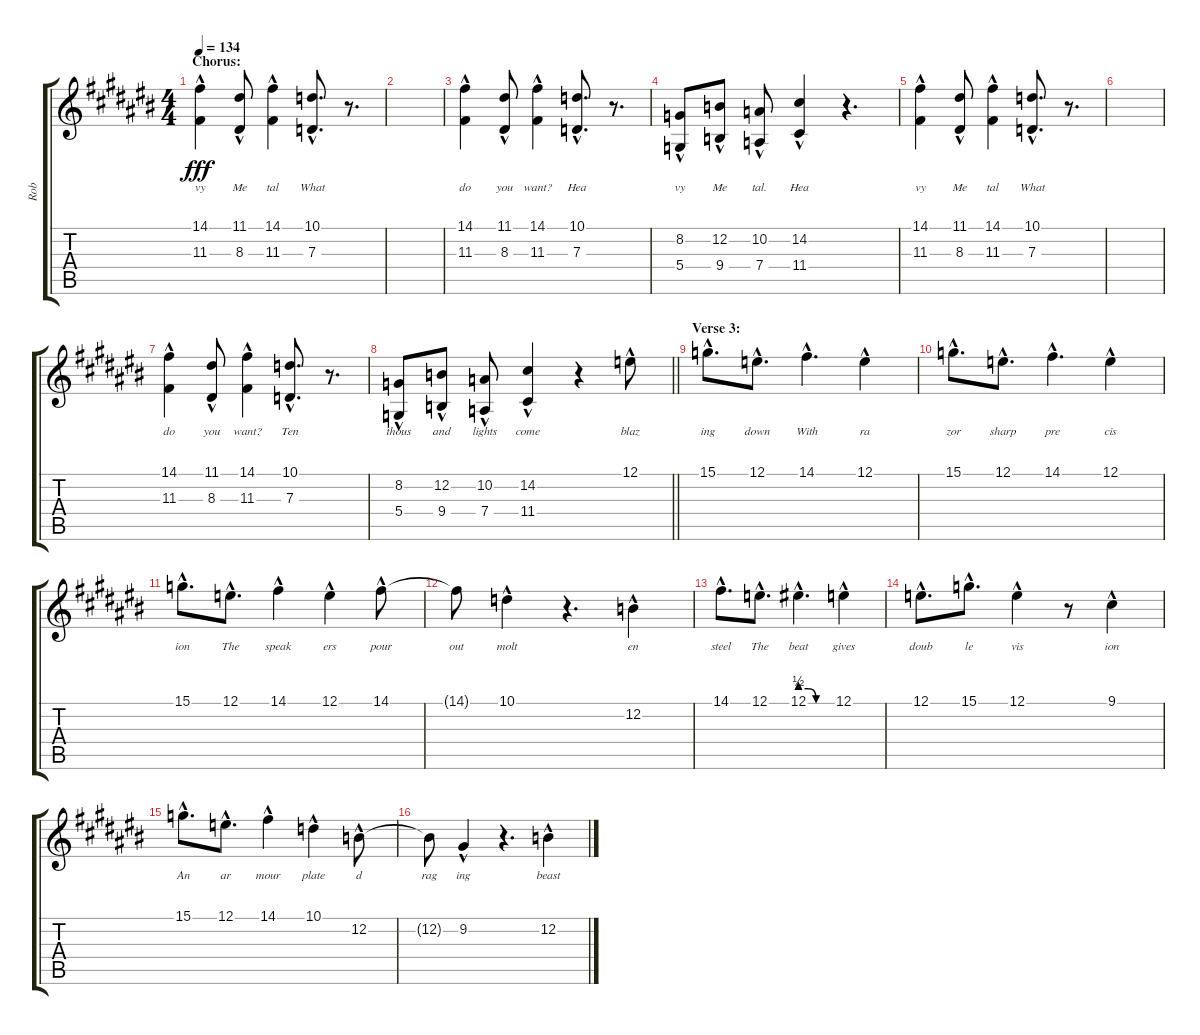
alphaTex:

\track ("Rob" "Rob") {instrument lead2sawtooth}
\staff {score tabs}
\tuning (E4 B3 G3 D3 A2 E2) {hide}
\ts (4 4)
\section ("" "Chorus:")
\tempo 134
\clef g2
\ks c#
(14.1{hac} 11.3{hac}).4{lyrics (0 "vy") lyrics (1 "") lyrics (2 "") lyrics (3 "") lyrics (4 "") dy fff} (11.1{hac} 8.3{hac}).8{lyrics (0 "Me") lyrics (1 "") lyrics (2 "") lyrics (3 "") lyrics (4 "")} (14.1{hac} 11.3{hac}).4{lyrics (0 "tal") lyrics (1 "") lyrics (2 "") lyrics (3 "") lyrics (4 "")} (10.1{hac} 7.3{hac}).8{d lyrics (0 "What") lyrics (1 "") lyrics (2 "") lyrics (3 "") lyrics (4 "")} r.8{d} |
|
(14.1{hac} 11.3{hac}).4{lyrics (0 "do") lyrics (1 "") lyrics (2 "") lyrics (3 "") lyrics (4 "")} (11.1{hac} 8.3{hac}).8{lyrics (0 "you") lyrics (1 "") lyrics (2 "") lyrics (3 "") lyrics (4 "")} (14.1{hac} 11.3{hac}).4{lyrics (0 "want?") lyrics (1 "") lyrics (2 "") lyrics (3 "") lyrics (4 "")} (10.1{hac} 7.3{hac}).8{d lyrics (0 "Hea") lyrics (1 "") lyrics (2 "") lyrics (3 "") lyrics (4 "")} r.8{d} |
(8.2{hac} 5.4{hac}).8{lyrics (0 "vy") lyrics (1 "") lyrics (2 "") lyrics (3 "") lyrics (4 "")} (12.2{hac} 9.4{hac}).8{lyrics (0 "Me") lyrics (1 "") lyrics (2 "") lyrics (3 "") lyrics (4 "")} (10.2{hac} 7.4{hac}).8{lyrics (0 "tal.") lyrics (1 "") lyrics (2 "") lyrics (3 "") lyrics (4 "")} (14.2{hac} 11.4{hac}).4{lyrics (0 "Hea") lyrics (1 "") lyrics (2 "") lyrics (3 "") lyrics (4 "")} r.4{d} |
(14.1{hac} 11.3{hac}).4{lyrics (0 "vy") lyrics (1 "") lyrics (2 "") lyrics (3 "") lyrics (4 "")} (11.1{hac} 8.3{hac}).8{lyrics (0 "Me") lyrics (1 "") lyrics (2 "") lyrics (3 "") lyrics (4 "")} (14.1{hac} 11.3{hac}).4{lyrics (0 "tal") lyrics (1 "") lyrics (2 "") lyrics (3 "") lyrics (4 "")} (10.1{hac} 7.3{hac}).8{d lyrics (0 "What") lyrics (1 "") lyrics (2 "") lyrics (3 "") lyrics (4 "")} r.8{d} |
|
(14.1{hac} 11.3{hac}).4{lyrics (0 "do") lyrics (1 "") lyrics (2 "") lyrics (3 "") lyrics (4 "")} (11.1{hac} 8.3{hac}).8{lyrics (0 "you") lyrics (1 "") lyrics (2 "") lyrics (3 "") lyrics (4 "")} (14.1{hac} 11.3{hac}).4{lyrics (0 "want?") lyrics (1 "") lyrics (2 "") lyrics (3 "") lyrics (4 "")} (10.1{hac} 7.3{hac}).8{d lyrics (0 "Ten") lyrics (1 "") lyrics (2 "") lyrics (3 "") lyrics (4 "")} r.8{d} |
\barLineRight lightlight
(8.2{hac} 5.4{hac}).8{lyrics (0 "thous") lyrics (1 "") lyrics (2 "") lyrics (3 "") lyrics (4 "")} (12.2{hac} 9.4{hac}).8{lyrics (0 "and") lyrics (1 "") lyrics (2 "") lyrics (3 "") lyrics (4 "")} (10.2{hac} 7.4{hac}).8{lyrics (0 "lights") lyrics (1 "") lyrics (2 "") lyrics (3 "") lyrics (4 "")} (14.2{hac} 11.4{hac}).4{lyrics (0 "come") lyrics (1 "") lyrics (2 "") lyrics (3 "") lyrics (4 "")} r.4 12.1{hac}.8{lyrics (0 "blaz") lyrics (1 "") lyrics (2 "") lyrics (3 "") lyrics (4 "")} |
\section ("" "Verse 3:")
15.1{hac}.8{d lyrics (0 "ing") lyrics (1 "") lyrics (2 "") lyrics (3 "") lyrics (4 "")} 12.1{hac}.8{d lyrics (0 "down") lyrics (1 "") lyrics (2 "") lyrics (3 "") lyrics (4 "")} 14.1{hac}.4{d lyrics (0 "With") lyrics (1 "") lyrics (2 "") lyrics (3 "") lyrics (4 "")} 12.1{hac}.4{lyrics (0 "ra") lyrics (1 "") lyrics (2 "") lyrics (3 "") lyrics (4 "")} |
15.1{hac}.8{d lyrics (0 "zor") lyrics (1 "") lyrics (2 "") lyrics (3 "") lyrics (4 "")} 12.1{hac}.8{d lyrics (0 "sharp") lyrics (1 "") lyrics (2 "") lyrics (3 "") lyrics (4 "")} 14.1{hac}.4{d lyrics (0 "pre") lyrics (1 "") lyrics (2 "") lyrics (3 "") lyrics (4 "")} 12.1{hac}.4{lyrics (0 "cis") lyrics (1 "") lyrics (2 "") lyrics (3 "") lyrics (4 "")} |
15.1{hac}.8{d lyrics (0 "ion") lyrics (1 "") lyrics (2 "") lyrics (3 "") lyrics (4 "")} 12.1{hac}.8{d lyrics (0 "The") lyrics (1 "") lyrics (2 "") lyrics (3 "") lyrics (4 "")} 14.1{hac}.4{lyrics (0 "speak") lyrics (1 "") lyrics (2 "") lyrics (3 "") lyrics (4 "")} 12.1{hac}.4{lyrics (0 "ers") lyrics (1 "") lyrics (2 "") lyrics (3 "") lyrics (4 "")} 14.1{hac}.8{lyrics (0 "pour") lyrics (1 "") lyrics (2 "") lyrics (3 "") lyrics (4 "")} |
14.1{t}.8{lyrics (0 "out") lyrics (1 "") lyrics (2 "") lyrics (3 "") lyrics (4 "")} 10.1{hac}.4{lyrics (0 "molt") lyrics (1 "") lyrics (2 "") lyrics (3 "") lyrics (4 "")} r.4{d} 12.2{hac}.4{lyrics (0 "en") lyrics (1 "") lyrics (2 "") lyrics (3 "") lyrics (4 "")} |
14.1{hac}.8{d lyrics (0 "steel") lyrics (1 "") lyrics (2 "") lyrics (3 "") lyrics (4 "")} 12.1{hac}.8{d lyrics (0 "The") lyrics (1 "") lyrics (2 "") lyrics (3 "") lyrics (4 "")} 12.1{be (custom 0 2 15 2 30 0 60 0) hac}.4{d lyrics (0 "beat") lyrics (1 "") lyrics (2 "") lyrics (3 "") lyrics (4 "")} 12.1{hac}.4{lyrics (0 "gives") lyrics (1 "") lyrics (2 "") lyrics (3 "") lyrics (4 "")} |
12.1{hac}.8{d lyrics (0 "doub") lyrics (1 "") lyrics (2 "") lyrics (3 "") lyrics (4 "")} 15.1{hac}.8{d lyrics (0 "le") lyrics (1 "") lyrics (2 "") lyrics (3 "") lyrics (4 "")} 12.1{hac}.4{lyrics (0 "vis") lyrics (1 "") lyrics (2 "") lyrics (3 "") lyrics (4 "")} r.8 9.1{hac}.4{lyrics (0 "ion") lyrics (1 "") lyrics (2 "") lyrics (3 "") lyrics (4 "")} |
15.1{hac}.8{d lyrics (0 "An") lyrics (1 "") lyrics (2 "") lyrics (3 "") lyrics (4 "")} 12.1{hac}.8{d lyrics (0 "ar") lyrics (1 "") lyrics (2 "") lyrics (3 "") lyrics (4 "")} 14.1{hac}.4{lyrics (0 "mour") lyrics (1 "") lyrics (2 "") lyrics (3 "") lyrics (4 "")} 10.1{hac}.4{lyrics (0 "plate") lyrics (1 "") lyrics (2 "") lyrics (3 "") lyrics (4 "")} 12.2{hac}.8{lyrics (0 "d") lyrics (1 "") lyrics (2 "") lyrics (3 "") lyrics (4 "")} |
12.2{t}.8{lyrics (0 "rag") lyrics (1 "") lyrics (2 "") lyrics (3 "") lyrics (4 "")} 9.2{hac}.4{lyrics (0 "ing") lyrics (1 "") lyrics (2 "") lyrics (3 "") lyrics (4 "")} r.4{d} 12.2{hac}.4{lyrics (0 "beast") lyrics (1 "") lyrics (2 "") lyrics (3 "") lyrics (4 "")}
